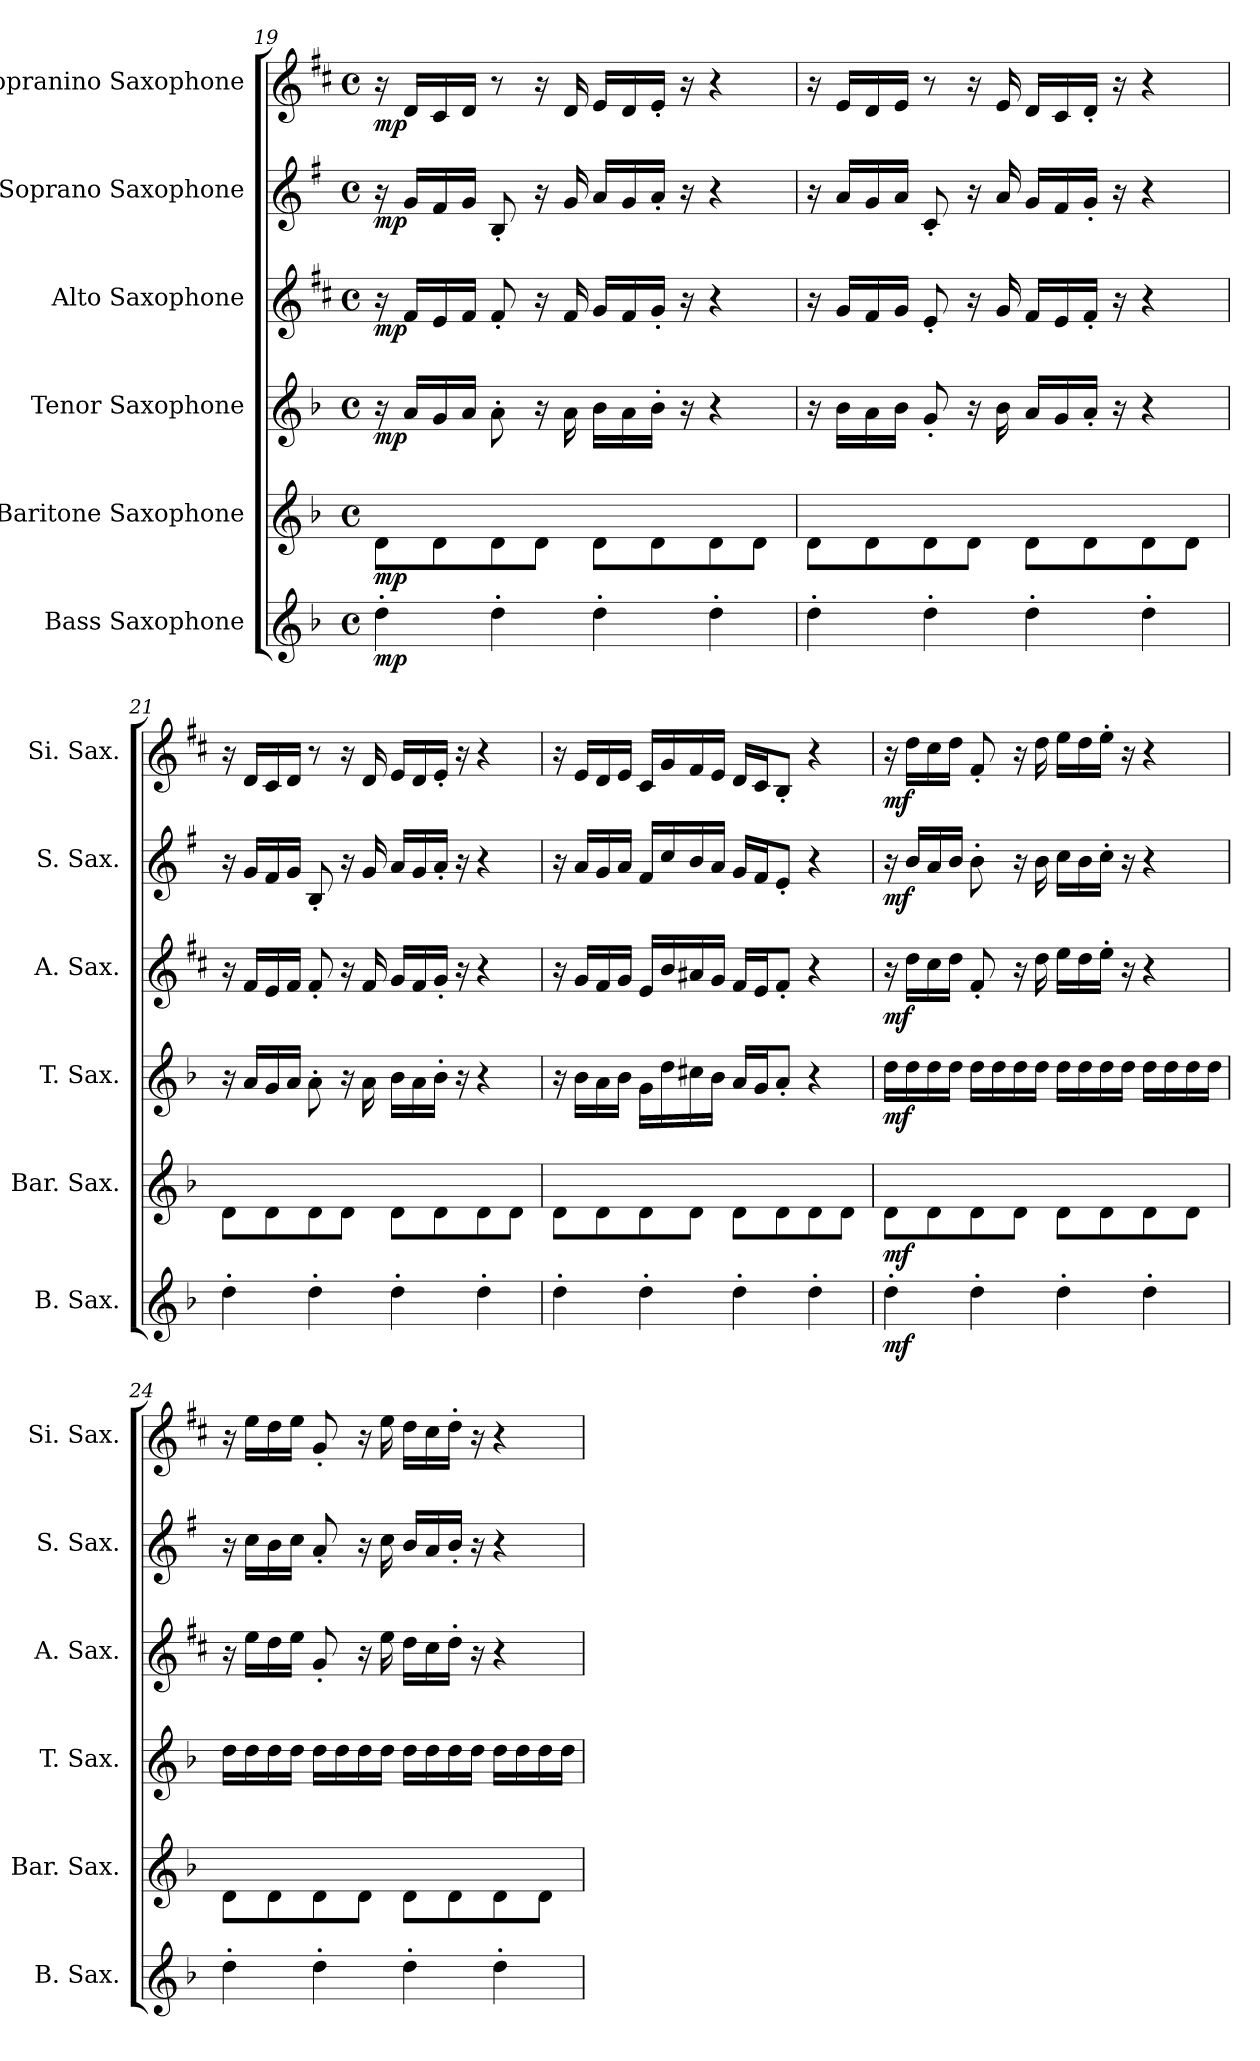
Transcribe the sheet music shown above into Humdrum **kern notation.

**kern	**dynam	**kern	**dynam	**kern	**dynam	**kern	**dynam	**kern	**dynam	**kern	**dynam
*part6	*part6	*part5	*part5	*part4	*part4	*part3	*part3	*part2	*part2	*part1	*part1
*staff6	*staff6	*staff5	*staff5	*staff4	*staff4	*staff3	*staff3	*staff2	*staff2	*staff1	*staff1
*I"Bass Saxophone	*	*I"Baritone Saxophone	*	*I"Tenor Saxophone	*	*I"Alto Saxophone	*	*I"Soprano Saxophone	*	*I"Sopranino Saxophone	*
*I'B. Sax.	*	*I'Bar. Sax.	*	*I'T. Sax.	*	*I'A. Sax.	*	*I'S. Sax.	*	*I'Si. Sax.	*
!!LO:PB:g=z
*clefG2	*	*clefG2	*	*clefG2	*	*clefG2	*	*clefG2	*	*clefG2	*
*ITrd15c26	*	*ITrd12c21	*	*ITrd8c14	*	*ITrd5c9	*	*ITrd1c2	*	*ITrd-2c-3	*
*k[b-]	*	*k[b-]	*	*k[b-]	*	*k[b-]	*	*k[b-]	*	*k[b-]	*
*M4/4	*	*M4/4	*	*M4/4	*	*M4/4	*	*M4/4	*	*M4/4	*
*met(c)	*	*met(c)	*	*met(c)	*	*met(c)	*	*met(c)	*	*met(c)	*
=19	=19	=19	=19	=19	=19	=19	=19	=19	=19	=19	=19
!	!LO:DY:b	!	!LO:DY:b	!	!LO:DY:b	!	!LO:DY:b	!	!LO:DY:b	!	!LO:DY:b
4D'\	mp	8D\L	mp	16r	mp	16r	mp	16r	mp	16r	mp
.	.	.	.	16A/LL	.	16A/LL	.	16f/LL	.	16f/LL	.
.	.	8D\	.	16G/	.	16G/	.	16e/	.	16e/	.
.	.	.	.	16A/JJ	.	16A/JJ	.	16f/JJ	.	16f/JJ	.
4D'\	.	8D\	.	8A'\	.	8A'/	.	8A'/	.	8r	.
.	.	8D\J	.	16r	.	16r	.	16r	.	16r	.
.	.	.	.	16A\	.	16A/	.	16f/	.	16f/	.
4D'\	.	8D\L	.	16B-\LL	.	16B-/LL	.	16g/LL	.	16g/LL	.
.	.	.	.	16A\	.	16A/	.	16f/	.	16f/	.
.	.	8D\	.	16B-'\JJ	.	16B-'/JJ	.	16g'/JJ	.	16g'/JJ	.
.	.	.	.	16r	.	16r	.	16r	.	16r	.
4D'\	.	8D\	.	4r	.	4r	.	4r	.	4r	.
.	.	8D\J	.	.	.	.	.	.	.	.	.
=20	=20	=20	=20	=20	=20	=20	=20	=20	=20	=20	=20
4D'\	.	8D\L	.	16r	.	16r	.	16r	.	16r	.
.	.	.	.	16B-\LL	.	16B-/LL	.	16g/LL	.	16g/LL	.
.	.	8D\	.	16A\	.	16A/	.	16f/	.	16f/	.
.	.	.	.	16B-\JJ	.	16B-/JJ	.	16g/JJ	.	16g/JJ	.
4D'\	.	8D\	.	8G'/	.	8G'/	.	8B-'/	.	8r	.
.	.	8D\J	.	16r	.	16r	.	16r	.	16r	.
.	.	.	.	16B-\	.	16B-/	.	16g/	.	16g/	.
4D'\	.	8D\L	.	16A/LL	.	16A/LL	.	16f/LL	.	16f/LL	.
.	.	.	.	16G/	.	16G/	.	16e/	.	16e/	.
.	.	8D\	.	16A'/JJ	.	16A'/JJ	.	16f'/JJ	.	16f'/JJ	.
.	.	.	.	16r	.	16r	.	16r	.	16r	.
4D'\	.	8D\	.	4r	.	4r	.	4r	.	4r	.
.	.	8D\J	.	.	.	.	.	.	.	.	.
=21	=21	=21	=21	=21	=21	=21	=21	=21	=21	=21	=21
4D'\	.	8D\L	.	16r	.	16r	.	16r	.	16r	.
.	.	.	.	16A/LL	.	16A/LL	.	16f/LL	.	16f/LL	.
.	.	8D\	.	16G/	.	16G/	.	16e/	.	16e/	.
.	.	.	.	16A/JJ	.	16A/JJ	.	16f/JJ	.	16f/JJ	.
4D'\	.	8D\	.	8A'\	.	8A'/	.	8A'/	.	8r	.
.	.	8D\J	.	16r	.	16r	.	16r	.	16r	.
.	.	.	.	16A\	.	16A/	.	16f/	.	16f/	.
4D'\	.	8D\L	.	16B-\LL	.	16B-/LL	.	16g/LL	.	16g/LL	.
.	.	.	.	16A\	.	16A/	.	16f/	.	16f/	.
.	.	8D\	.	16B-'\JJ	.	16B-'/JJ	.	16g'/JJ	.	16g'/JJ	.
.	.	.	.	16r	.	16r	.	16r	.	16r	.
4D'\	.	8D\	.	4r	.	4r	.	4r	.	4r	.
.	.	8D\J	.	.	.	.	.	.	.	.	.
!!LO:LB:g=z
=22	=22	=22	=22	=22	=22	=22	=22	=22	=22	=22	=22
4D'\	.	8D\L	.	16r	.	16r	.	16r	.	16r	.
.	.	.	.	16B-\LL	.	16B-/LL	.	16g/LL	.	16g/LL	.
.	.	8D\	.	16A\	.	16A/	.	16f/	.	16f/	.
.	.	.	.	16B-\JJ	.	16B-/JJ	.	16g/JJ	.	16g/JJ	.
4D'\	.	8D\	.	16G\LL	.	16G/LL	.	16e/LL	.	16e/LL	.
.	.	.	.	16d\	.	16d/	.	16b-/	.	16b-/	.
.	.	8D\J	.	16c#X\	.	16c#X/	.	16a/	.	16a/	.
.	.	.	.	16B-\JJ	.	16B-/JJ	.	16g/JJ	.	16g/JJ	.
4D'\	.	8D\L	.	16A/LL	.	16A/LL	.	16f/LL	.	16f/LL	.
.	.	.	.	16G/J	.	16G/J	.	16e/J	.	16e/J	.
.	.	8D\	.	8A'/J	.	8A'/J	.	8d'/J	.	8d'/J	.
4D'\	.	8D\	.	4r	.	4r	.	4r	.	4r	.
.	.	8D\J	.	.	.	.	.	.	.	.	.
=23	=23	=23	=23	=23	=23	=23	=23	=23	=23	=23	=23
!	!LO:DY:b	!	!LO:DY:b	!	!LO:DY:b	!	!LO:DY:b	!	!LO:DY:b	!	!LO:DY:b
4D'\	mf	8D\L	mf	16d\LL	mf	16r	mf	16r	mf	16r	mf
.	.	.	.	16d\	.	16f\LL	.	16a/LL	.	16ff\LL	.
.	.	8D\	.	16d\	.	16e\	.	16g/	.	16ee\	.
.	.	.	.	16d\JJ	.	16f\JJ	.	16a/JJ	.	16ff\JJ	.
4D'\	.	8D\	.	16d\LL	.	8A'/	.	8a'\	.	8a'/	.
.	.	.	.	16d\	.	.	.	.	.	.	.
.	.	8D\J	.	16d\	.	16r	.	16r	.	16r	.
.	.	.	.	16d\JJ	.	16f\	.	16a\	.	16ff\	.
4D'\	.	8D\L	.	16d\LL	.	16g\LL	.	16b-\LL	.	16gg\LL	.
.	.	.	.	16d\	.	16f\	.	16a\	.	16ff\	.
.	.	8D\	.	16d\	.	16g'\JJ	.	16b-'\JJ	.	16gg'\JJ	.
.	.	.	.	16d\JJ	.	16r	.	16r	.	16r	.
4D'\	.	8D\	.	16d\LL	.	4r	.	4r	.	4r	.
.	.	.	.	16d\	.	.	.	.	.	.	.
.	.	8D\J	.	16d\	.	.	.	.	.	.	.
.	.	.	.	16d\JJ	.	.	.	.	.	.	.
!!LO:PB:g=z
=24	=24	=24	=24	=24	=24	=24	=24	=24	=24	=24	=24
4D'\	.	8D\L	.	16d\LL	.	16r	.	16r	.	16r	.
.	.	.	.	16d\	.	16g\LL	.	16b-\LL	.	16gg\LL	.
.	.	8D\	.	16d\	.	16f\	.	16a\	.	16ff\	.
.	.	.	.	16d\JJ	.	16g\JJ	.	16b-\JJ	.	16gg\JJ	.
4D'\	.	8D\	.	16d\LL	.	8B-'/	.	8g'/	.	8b-'/	.
.	.	.	.	16d\	.	.	.	.	.	.	.
.	.	8D\J	.	16d\	.	16r	.	16r	.	16r	.
.	.	.	.	16d\JJ	.	16g\	.	16b-\	.	16gg\	.
4D'\	.	8D\L	.	16d\LL	.	16f\LL	.	16a/LL	.	16ff\LL	.
.	.	.	.	16d\	.	16e\	.	16g/	.	16ee\	.
.	.	8D\	.	16d\	.	16f'\JJ	.	16a'/JJ	.	16ff'\JJ	.
.	.	.	.	16d\JJ	.	16r	.	16r	.	16r	.
4D'\	.	8D\	.	16d\LL	.	4r	.	4r	.	4r	.
.	.	.	.	16d\	.	.	.	.	.	.	.
.	.	8D\J	.	16d\	.	.	.	.	.	.	.
.	.	.	.	16d\JJ	.	.	.	.	.	.	.
=	=	=	=	=	=	=	=	=	=	=	=
*-	*-	*-	*-	*-	*-	*-	*-	*-	*-	*-	*-
